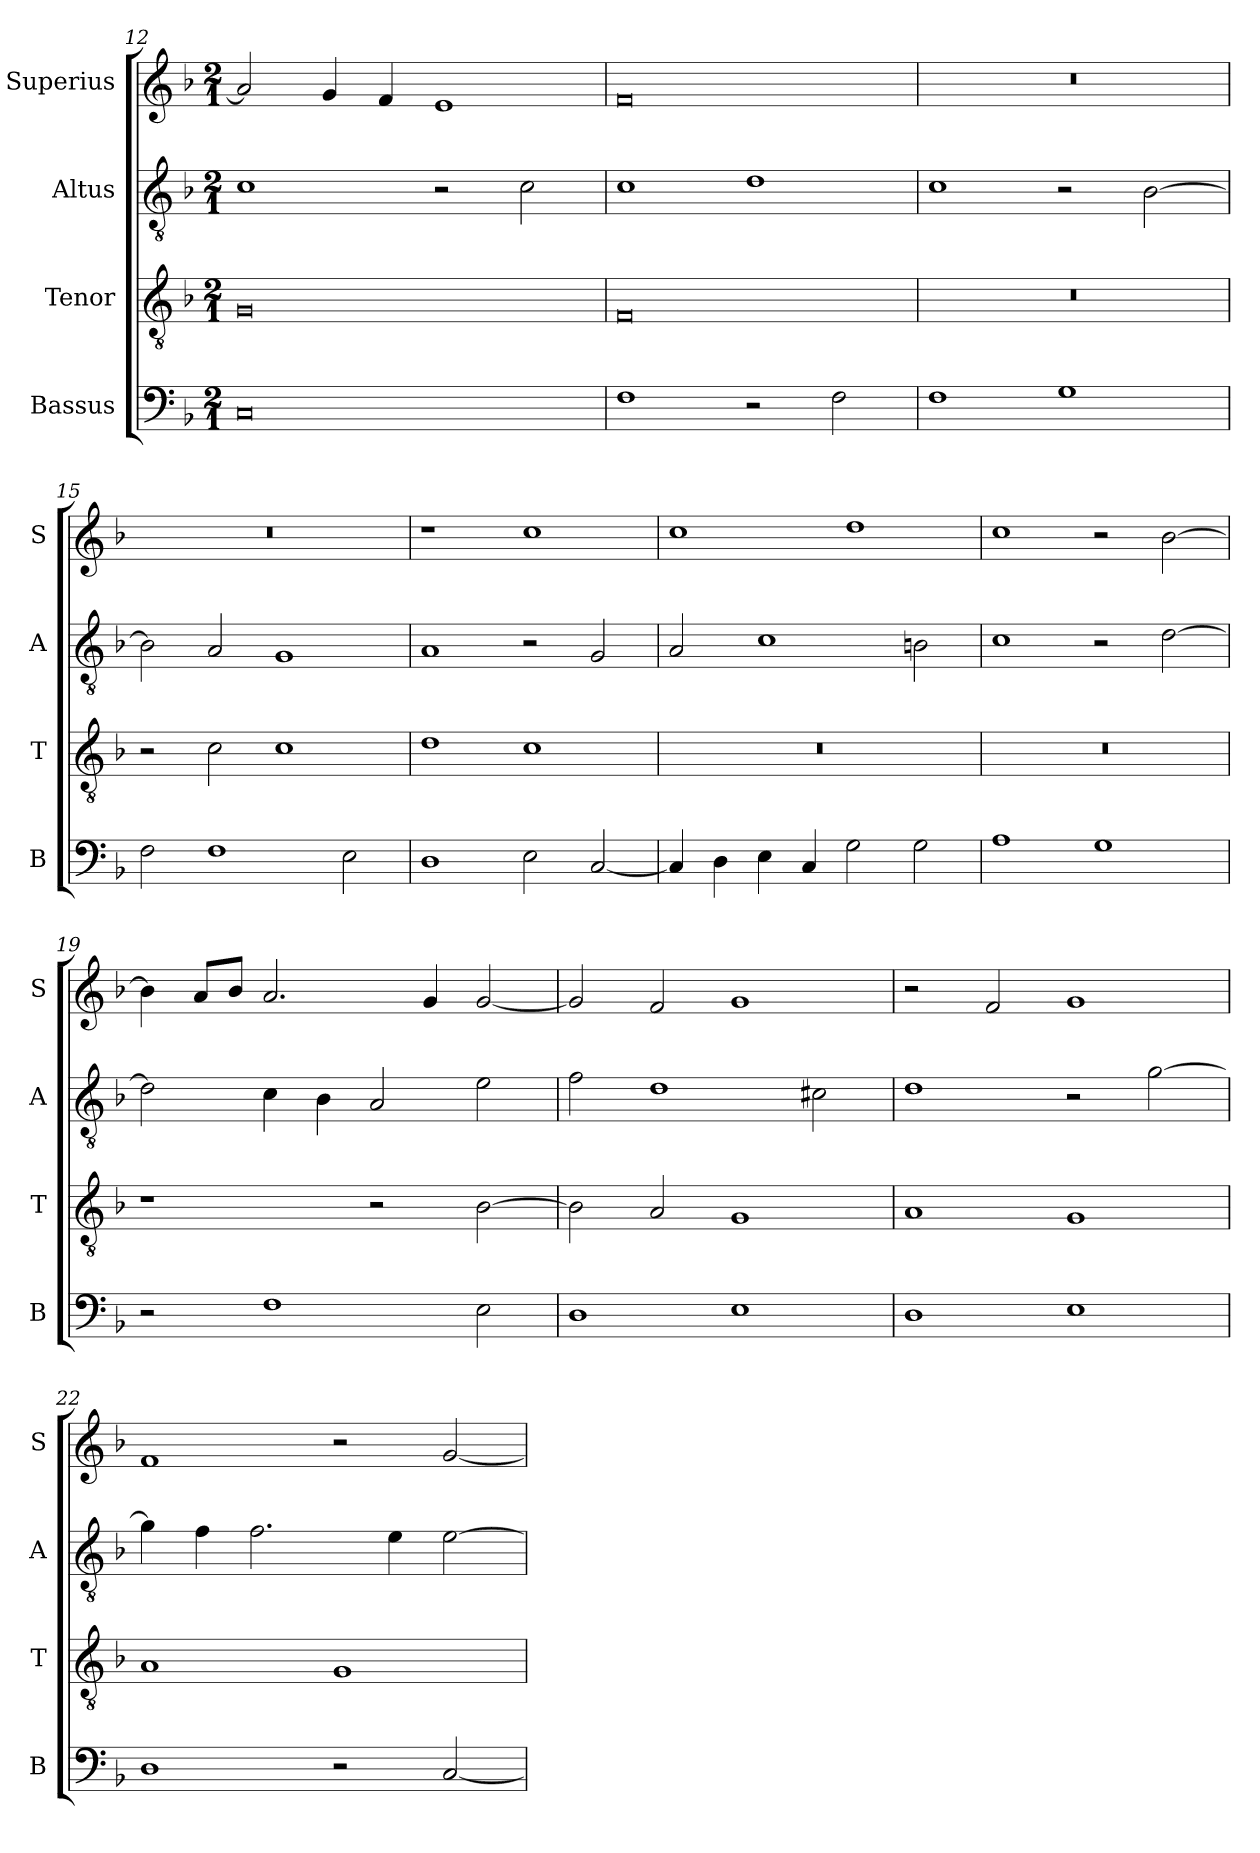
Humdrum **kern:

**kern	**kern	**kern	**kern
*part4	*part3	*part2	*part1
*staff4	*staff3	*staff2	*staff1
*I"Bassus	*I"Tenor	*I"Altus	*I"Superius
*I'B	*I'T	*I'A	*I'S
*clefF4	*clefGv2	*clefGv2	*clefG2
*k[b-]	*k[b-]	*k[b-]	*k[b-]
*M2/1	*M2/1	*M2/1	*M2/1
=12	=12	=12	=12
0C	0G	1c	2a/]
.	.	.	4g/
.	.	.	4f/
.	.	2r	1e
.	.	2c\	.
=13	=13	=13	=13
1F	0F	1c	0f
2r	.	1d	.
2F\	.	.	.
=14	=14	=14	=14
1F	0r	1c	0r
1G	.	2r	.
.	.	[2B-\	.
=15	=15	=15	=15
2F\	2r	2B-\]	0r
1F	2c\	2A/	.
.	1c	1G	.
2E\	.	.	.
=16	=16	=16	=16
1D	1d	1A	1r
2E\	1c	2r	1cc
[2C/	.	2G/	.
=17	=17	=17	=17
4C/]	0r	2A/	1cc
4D\	.	.	.
4E\	.	1c	.
4C/	.	.	.
2G\	.	.	1dd
2G\	.	2Bn\	.
=18	=18	=18	=18
1A	0r	1c	1cc
1G	.	2r	2r
.	.	[2d\	[2b-\
=19	=19	=19	=19
2r	1r	2d\]	4b-\]
.	.	.	8a/L
.	.	.	8b-/J
1F	.	4c\	2.a/
.	.	4B-\	.
.	2r	2A/	.
.	.	.	4g/
2E\	[2B-\	2e\	[2g/
=20	=20	=20	=20
1D	2B-\]	2f\	2g/]
.	2A/	1d	2f/
1E	1G	.	1g
.	.	2c#X\	.
=21	=21	=21	=21
1D	1A	1d	2r
.	.	.	2f/
1E	1G	2r	1g
.	.	[2g\	.
=22	=22	=22	=22
1D	1A	4g\]	1f
.	.	4f\	.
.	.	2.f\	.
2r	1G	.	2r
.	.	4e\	.
[2C/	.	[2e\	[2g/
=	=	=	=
*-	*-	*-	*-
